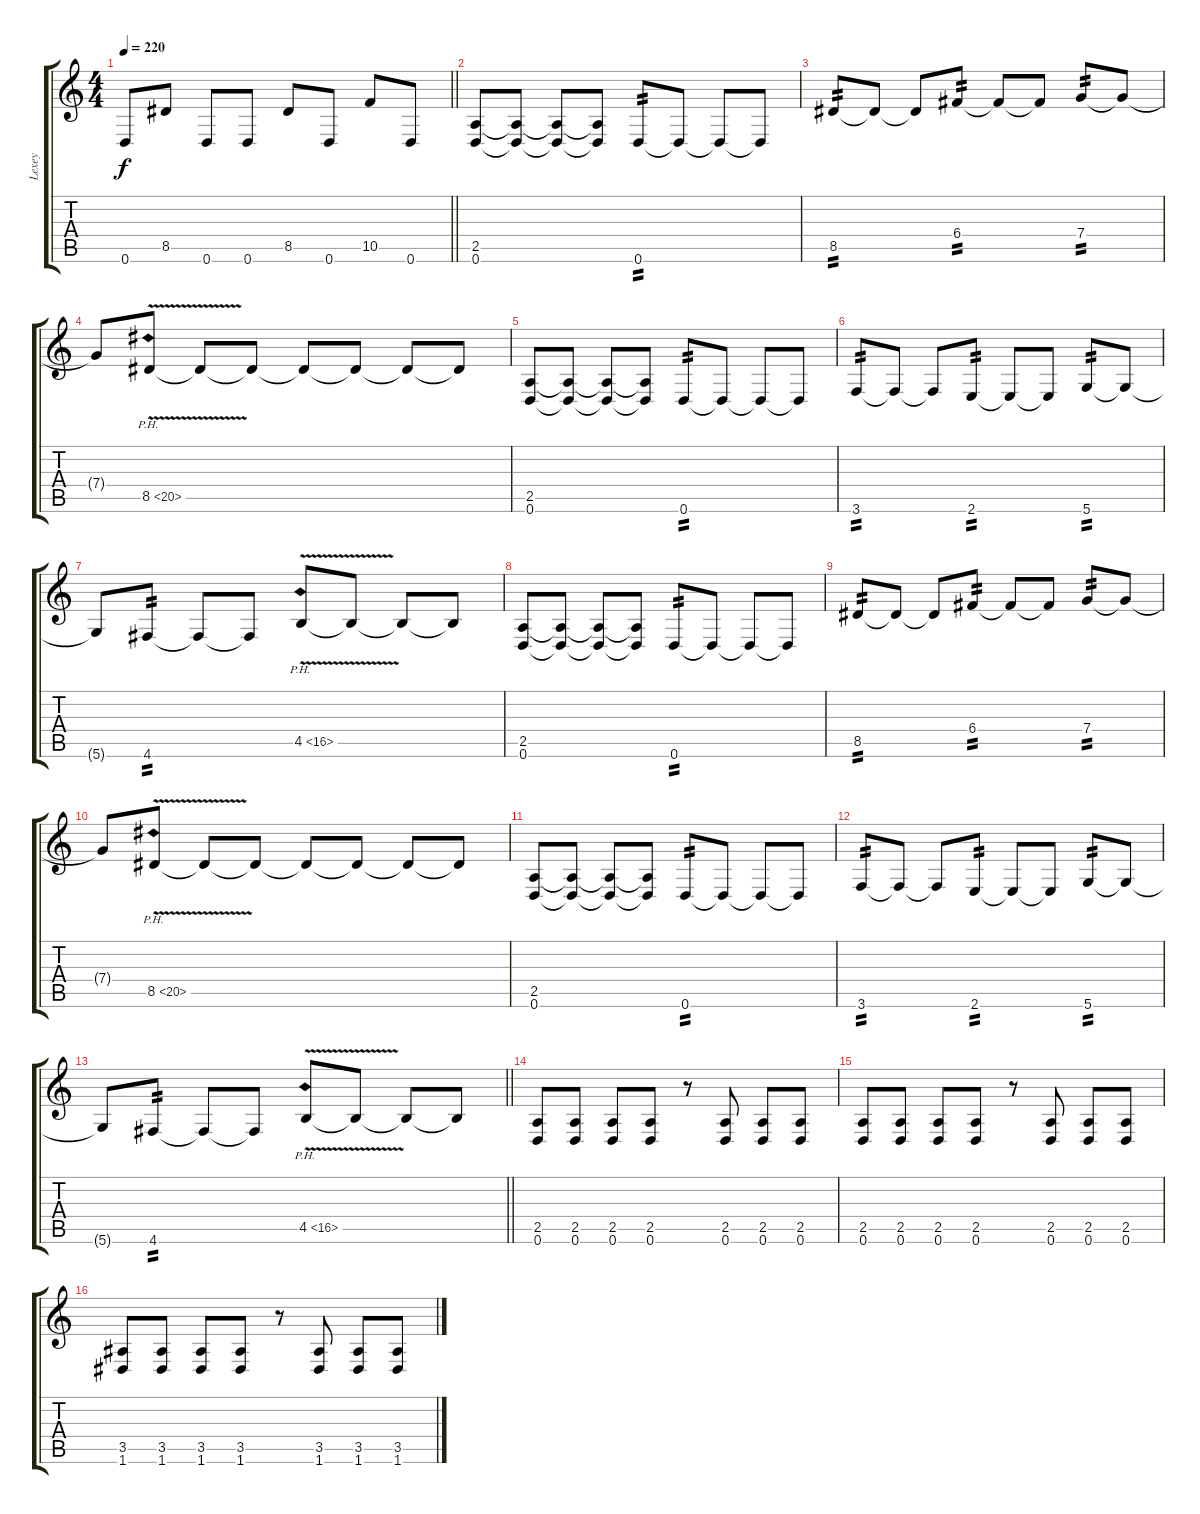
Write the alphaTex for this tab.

\track ("Lexey" "Lexey") {instrument distortionguitar}
\staff {score tabs}
\tuning (D4 A3 F3 C3 G2 D2) {hide}
\ts (4 4)
\tempo 220
\clef g2
\barLineRight lightlight
\ks c
0.6.8{dy f} 8.5.8 0.6.8 0.6.8 8.5.8 0.6.8 10.5.8 0.6.8 |
(2.5 0.6).8 (2.5{t} 0.6{t}).8 (2.5{t} 0.6{t}).8 (2.5{t} 0.6{t}).8 0.6.8{tp 2} 0.6{t}.8 0.6{t}.8 0.6{t}.8 |
8.5.8{tp 2} 8.5{t}.8 8.5{t}.8 6.4.8{tp 2} 6.4{t}.8 6.4{t}.8 7.4.8{tp 2} 7.4{t}.8 |
7.4{t}.8 8.5{ph 12 v}.8 8.5{t}.8 8.5{t}.8 8.5{t}.8 8.5{t}.8 8.5{t}.8 8.5{t}.8 |
(2.5 0.6).8 (2.5{t} 0.6{t}).8 (2.5{t} 0.6{t}).8 (2.5{t} 0.6{t}).8 0.6.8{tp 2} 0.6{t}.8 0.6{t}.8 0.6{t}.8 |
3.6.8{tp 2} 3.6{t}.8 3.6{t}.8 2.6.8{tp 2} 2.6{t}.8 2.6{t}.8 5.6.8{tp 2} 5.6{t}.8 |
5.6{t}.8 4.6.8{tp 2} 4.6{t}.8 4.6{t}.8 4.5{ph 12 v}.8 4.5{t}.8 4.5{t}.8 4.5{t}.8 |
(2.5 0.6).8 (2.5{t} 0.6{t}).8 (2.5{t} 0.6{t}).8 (2.5{t} 0.6{t}).8 0.6.8{tp 2} 0.6{t}.8 0.6{t}.8 0.6{t}.8 |
8.5.8{tp 2} 8.5{t}.8 8.5{t}.8 6.4.8{tp 2} 6.4{t}.8 6.4{t}.8 7.4.8{tp 2} 7.4{t}.8 |
7.4{t}.8 8.5{ph 12 v}.8 8.5{t}.8 8.5{t}.8 8.5{t}.8 8.5{t}.8 8.5{t}.8 8.5{t}.8 |
(2.5 0.6).8 (2.5{t} 0.6{t}).8 (2.5{t} 0.6{t}).8 (2.5{t} 0.6{t}).8 0.6.8{tp 2} 0.6{t}.8 0.6{t}.8 0.6{t}.8 |
3.6.8{tp 2} 3.6{t}.8 3.6{t}.8 2.6.8{tp 2} 2.6{t}.8 2.6{t}.8 5.6.8{tp 2} 5.6{t}.8 |
\barLineRight lightlight
5.6{t}.8 4.6.8{tp 2} 4.6{t}.8 4.6{t}.8 4.5{ph 12 v}.8 4.5{t}.8 4.5{t}.8 4.5{t}.8 |
(2.5 0.6).8 (2.5 0.6).8 (2.5 0.6).8 (2.5 0.6).8 r.8 (2.5 0.6).8 (2.5 0.6).8 (2.5 0.6).8 |
(2.5 0.6).8 (2.5 0.6).8 (2.5 0.6).8 (2.5 0.6).8 r.8 (2.5 0.6).8 (2.5 0.6).8 (2.5 0.6).8 |
(3.5 1.6).8 (3.5 1.6).8 (3.5 1.6).8 (3.5 1.6).8 r.8 (3.5 1.6).8 (3.5 1.6).8 (3.5 1.6).8
